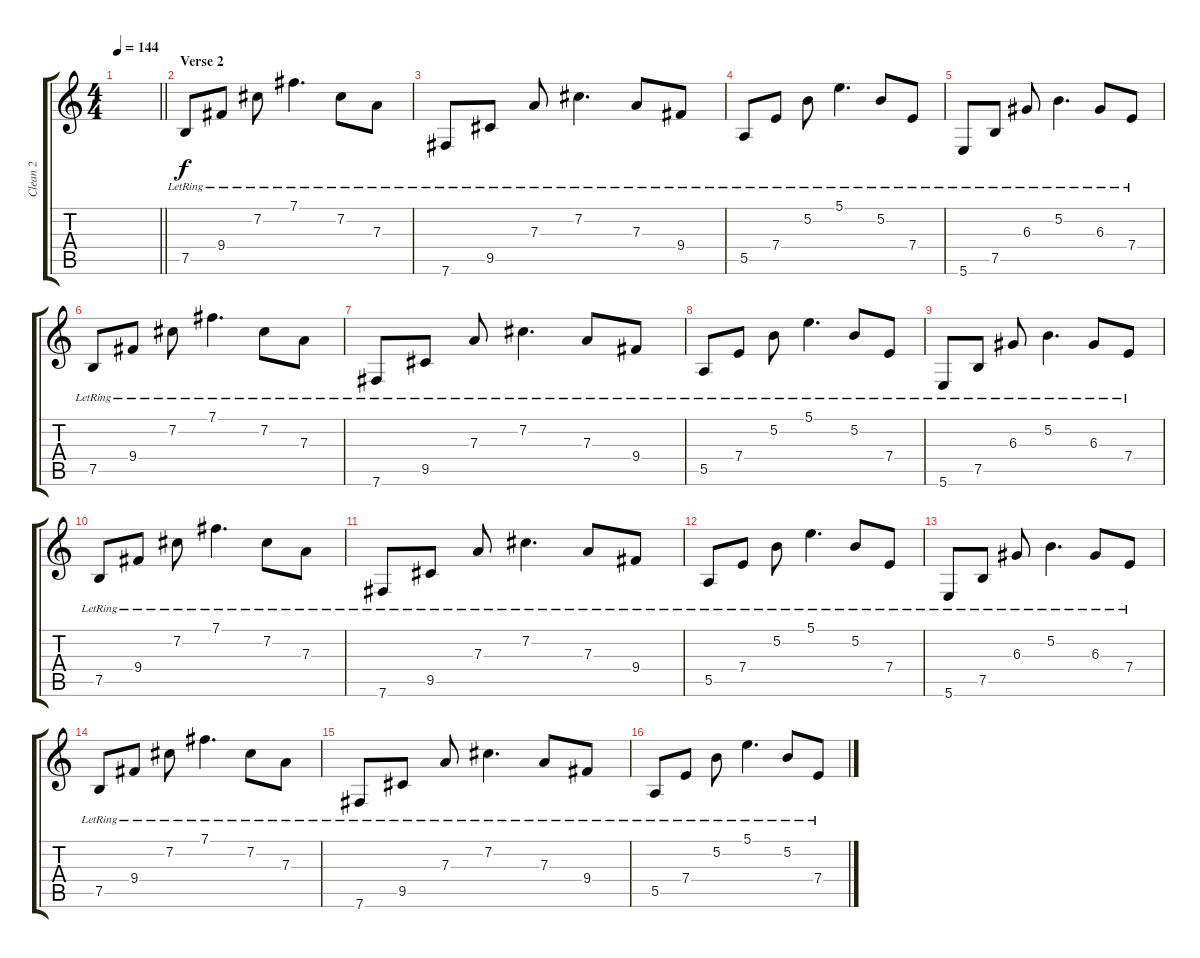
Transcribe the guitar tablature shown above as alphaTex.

\track ("Clean 2" "Clean 2") {instrument acousticguitarsteel}
\staff {score tabs}
\tuning (B3 Gb3 D3 A2 E2 B1) {hide}
\ts (4 4)
\tempo 144
\clef g2
\barLineRight lightlight
\ks c
|
\section ("" "Verse 2")
7.5{lr}.8 9.4{lr}.8 7.2{lr}.8 7.1{lr}.4{d} 7.2{lr}.8 7.3{lr}.8 |
7.6{lr}.8 9.5{lr}.8 7.3{lr}.8 7.2{lr}.4{d} 7.3{lr}.8 9.4{lr}.8 |
5.5{lr}.8 7.4{lr}.8 5.2{lr}.8 5.1{lr}.4{d} 5.2{lr}.8 7.4{lr}.8 |
5.6{lr}.8 7.5{lr}.8 6.3{lr}.8 5.2{lr}.4{d} 6.3{lr}.8 7.4{lr}.8 |
7.5{lr}.8 9.4{lr}.8 7.2{lr}.8 7.1{lr}.4{d} 7.2{lr}.8 7.3{lr}.8 |
7.6{lr}.8 9.5{lr}.8 7.3{lr}.8 7.2{lr}.4{d} 7.3{lr}.8 9.4{lr}.8 |
5.5{lr}.8 7.4{lr}.8 5.2{lr}.8 5.1{lr}.4{d} 5.2{lr}.8 7.4{lr}.8 |
5.6{lr}.8 7.5{lr}.8 6.3{lr}.8 5.2{lr}.4{d} 6.3{lr}.8 7.4{lr}.8 |
7.5{lr}.8 9.4{lr}.8 7.2{lr}.8 7.1{lr}.4{d} 7.2{lr}.8 7.3{lr}.8 |
7.6{lr}.8 9.5{lr}.8 7.3{lr}.8 7.2{lr}.4{d} 7.3{lr}.8 9.4{lr}.8 |
5.5{lr}.8 7.4{lr}.8 5.2{lr}.8 5.1{lr}.4{d} 5.2{lr}.8 7.4{lr}.8 |
5.6{lr}.8 7.5{lr}.8 6.3{lr}.8 5.2{lr}.4{d} 6.3{lr}.8 7.4{lr}.8 |
7.5{lr}.8 9.4{lr}.8 7.2{lr}.8 7.1{lr}.4{d} 7.2{lr}.8 7.3{lr}.8 |
7.6{lr}.8 9.5{lr}.8 7.3{lr}.8 7.2{lr}.4{d} 7.3{lr}.8 9.4{lr}.8 |
5.5{lr}.8 7.4{lr}.8 5.2{lr}.8 5.1{lr}.4{d} 5.2{lr}.8 7.4{lr}.8
